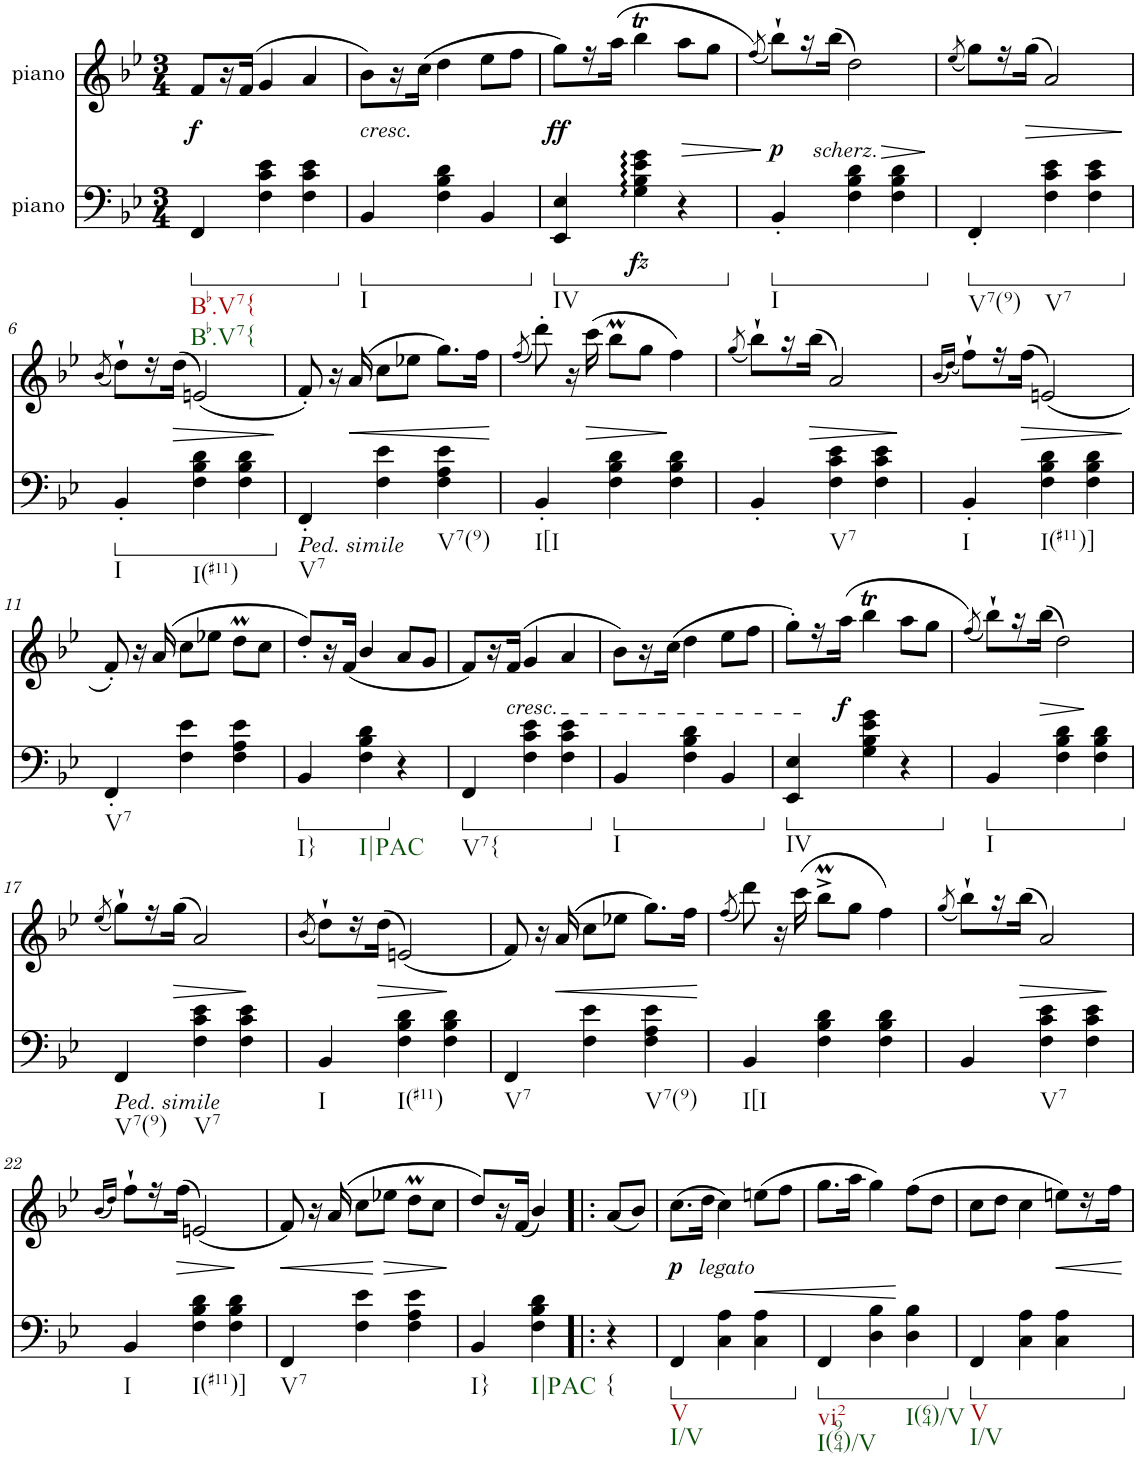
**kern	**dynam	**kern	**dynam
*part2	*part2	*part1	*part1
*staff2	*staff2	*staff1	*staff1
*I"piano	*	*I"piano	*
*I'Pno	*	*I'Pno	*
*clefF4	*	*clefG2	*
*k[b-e-]	*	*k[b-e-]	*
*B-:	*	*B-:	*
*M3/4	*	*M3/4	*
*ped	*	*	*
=1	=1	=1	=1
!LO:TX:b:t=Bb.V7{	!	!	!
!LO:TX:b:t=Bb.V7{	!	!	!
!	!	!	!LO:DY:b
4FF/	.	8f/L	f
.	.	16r	.
.	.	(16f/JJ	.
4F\ 4c\ 4e-\	.	4g/	.
4F\ 4c\ 4e-\	.	4a/	.
=2	=2	=2	=2
*Xped	*	*	*
*ped	*	*	*
!	!	!LO:TX:b:i:t=cresc.	!
!LO:TX:b:t=I	!	!	!
4BB-/	.	8b-\L)	.
.	.	16r	.
.	.	(16cc\JJ	.
4F\ 4B-\ 4d\	.	4dd\	.
4BB-/	.	8ee-\L	.
.	.	8ff\J	.
=3	=3	=3	=3
*Xped	*	*	*
*ped	*	*	*
!LO:TX:b:t=IV	!	!	!
!	!	!	!LO:DY:b
4EE-/ 4E-/	.	8gg\L)	ff
.	.	16r	.
.	.	(16aa\JJ	.
!	!LO:DY:b	!	!
4G\ 4B-\ 4e-\ 4g\	fz	4bb-T\	.
!	!	!	!LO:HP:b
4r	.	8aa\L	>
.	.	8gg\J	.
.	.	.	]
=4	=4	=4	=4
.	.	(8qff/)	.
*Xped	*	*	*
*ped	*	*	*
!LO:TX:b:t=I	!	!	!
!	!	!	!LO:DY:b
4BB-'/	.	8bb-`\L)	p
.	.	16r	.
!	!	!LO:TX:b:i:t=scherz.	!
!	!	!	!LO:HP:b
.	.	(16bb-\JJ	>
4F\ 4B-\ 4d\	.	2dd\)	.
4F\ 4B-\ 4d\	.	.	.
.	.	.	]
=5	=5	=5	=5
.	.	(8qee-/	.
*Xped	*	*	*
*ped	*	*	*
!LO:TX:b:t=V7(9)	!	!	!
4FF'/	.	8gg\L)	.
.	.	16r	.
!	!	!	!LO:HP:b
.	.	(16gg\JJ	>
!LO:TX:b:t=V7	!	!	!
4F\ 4c\ 4e-\	.	2a/)	.
4F\ 4c\ 4e-\	.	.	.
.	.	.	]
!!LO:LB:g=z
=6	=6	=6	=6
.	.	(8qb-/	.
*Xped	*	*	*
*ped	*	*	*
!LO:TX:b:t=I	!	!	!
4BB-'/	.	8dd`\L)	.
.	.	16r	.
!	!	!	!LO:HP:b
.	.	(16dd\JJ	>
!LO:TX:b:t=I(#11)	!	!	!
4F\ 4B-\ 4d\	.	(2en/)	.
4F\ 4B-\ 4d\	.	.	.
.	.	.	]
=7	=7	=7	=7
*Xped	*	*	*
!LO:TX:b:i:t=Ped. simile	!	!	!
!LO:TX:b:t=V7	!	!	!
4FF'/	.	8f'/)	.
.	.	16r	.
!	!	!	!LO:HP:b
.	.	(16a/	<
4F\ 4e-\	.	8cc\L	.
.	.	8ee-X\J	.
!LO:TX:b:t=V7(9)	!	!	!
4F\ 4A\ 4e-\	.	8.gg\L)	.
.	.	16ff\Jk	.
.	.	.	[
=8	=8	=8	=8
.	.	(8qff/	.
!LO:TX:b:t=I[I	!	!	!
4BB-'/	.	8ddd'\)	.
.	.	16r	.
!	!	!	!LO:HP:b
.	.	(16ccc\	>
4F\ 4B-\ 4d\	.	8bb-M\L	.
.	.	8gg\J	.
4F\ 4B-\ 4d\	.	4ff\)	]
=9	=9	=9	=9
.	.	(8qgg/	.
4BB-'/	.	8bb-`\L)	.
.	.	16r	.
!	!	!	!LO:HP:b
.	.	(16bb-\JJ	>
!LO:TX:b:t=V7	!	!	!
4F\ 4c\ 4e-\	.	2a/)	.
4F\ 4c\ 4e-\	.	.	.
.	.	.	]
=10	=10	=10	=10
.	.	(16qb-/LL	.
.	.	(16qdd/JJ)	.
!LO:TX:b:t=I	!	!	!
4BB-'/	.	8ff`\L)	.
.	.	16r	.
!	!	!	!LO:HP:b
.	.	(16ff\JJ	>
!LO:TX:b:t=I(#11)]	!	!	!
4F\ 4B-\ 4d\	.	(2en/)	.
4F\ 4B-\ 4d\	.	.	.
.	.	.	]
!!LO:LB:g=z
=11	=11	=11	=11
!LO:TX:b:t=V7	!	!	!
4FF'/	.	8f'/)	.
.	.	16r	.
.	.	(16a/	.
4F\ 4e-\	.	8cc\L	.
.	.	8ee-X\J	.
4F\ 4A\ 4e-\	.	8ddm\L	.
.	.	8cc\J	.
=12	=12	=12	=12
*ped	*	*	*
!LO:TX:b:t=I}	!	!	!
4BB-/	.	8dd'/L)	.
.	.	16r	.
.	.	(16f/JJ	.
!LO:TX:b:t=I|PAC	!	!	!
4F\ 4B-\ 4d\	.	4b-/	.
*Xped	*	*	*
4r	.	8a/L	.
.	.	8g/J	.
=13	=13	=13	=13
*ped	*	*	*
!LO:TX:b:t=V7{	!	!	!
4FF/	.	8f/L)	.
.	.	16r	.
!	!	!LO:TX:b:i:t=cresc.	!
.	.	(16f/JJ	.
4F\ 4c\ 4e-\	.	4g/	.
4F\ 4c\ 4e-\	.	4a/	.
=14	=14	=14	=14
*Xped	*	*	*
*ped	*	*	*
!LO:TX:b:t=I	!	!	!
4BB-/	.	8b-\L)	.
.	.	16r	.
.	.	(16cc\JJ	.
4F\ 4B-\ 4d\	.	4dd\	.
4BB-/	.	8ee-\L	.
.	.	8ff\J	.
=15	=15	=15	=15
*Xped	*	*	*
*ped	*	*	*
!LO:TX:b:t=IV	!	!	!
4EE-/ 4E-/	.	8gg'\L)	.
.	.	16r	.
!	!	!	!LO:DY:b
.	.	(16aa\JJ	f
4G\ 4B-\ 4e-\ 4g\	.	4bb-T\	.
4r	.	8aa\L	.
.	.	8gg\J	.
=16	=16	=16	=16
.	.	(8qff/)	.
*Xped	*	*	*
*ped	*	*	*
!LO:TX:b:t=I	!	!	!
4BB-/	.	8bb-`\L)	.
.	.	16r	.
!	!	!	!LO:HP:b
.	.	(16bb-\JJ	>
4F\ 4B-\ 4d\	.	2dd\)	.
4F\ 4B-\ 4d\	.	.	.
.	.	.	]
!!LO:LB:g=z
=17	=17	=17	=17
.	.	(8qee-/	.
*Xped	*	*	*
!LO:TX:b:i:t=Ped. simile	!	!	!
!LO:TX:b:t=V7(9)	!	!	!
4FF/	.	8gg`\L)	.
.	.	16r	.
!	!	!	!LO:HP:b
.	.	(16gg\JJ	>
!LO:TX:b:t=V7	!	!	!
4F\ 4c\ 4e-\	.	2a/)	.
4F\ 4c\ 4e-\	.	.	.
.	.	.	]
=18	=18	=18	=18
.	.	(8qb-/	.
!LO:TX:b:t=I	!	!	!
4BB-/	.	8dd`\L)	.
.	.	16r	.
!	!	!	!LO:HP:b
.	.	(16dd\JJ	>
!LO:TX:b:t=I(#11)	!	!	!
4F\ 4B-\ 4d\	.	(2en/)	.
4F\ 4B-\ 4d\	.	.	.
.	.	.	]
=19	=19	=19	=19
!LO:TX:b:t=V7	!	!	!
4FF/	.	8f/)	.
.	.	16r	.
!	!	!	!LO:HP:b
.	.	(16a/	<
4F\ 4e-\	.	8cc\L	.
.	.	8ee-X\J	.
!LO:TX:b:t=V7(9)	!	!	!
4F\ 4A\ 4e-\	.	8.gg\L)	.
.	.	16ff\Jk	.
.	.	.	[
=20	=20	=20	=20
.	.	(8qff/	.
!LO:TX:b:t=I[I	!	!	!
4BB-/	.	8ddd\)	.
.	.	16r	.
.	.	(16ccc\	.
4F\ 4B-\ 4d\	.	8bb-M^\L	.
.	.	8gg\J	.
4F\ 4B-\ 4d\	.	4ff\)	.
=21	=21	=21	=21
.	.	(8qgg/	.
4BB-/	.	8bb-`\L)	.
.	.	16r	.
!	!	!	!LO:HP:b
.	.	(16bb-\JJ	>
!LO:TX:b:t=V7	!	!	!
4F\ 4c\ 4e-\	.	2a/)	.
4F\ 4c\ 4e-\	.	.	.
.	.	.	]
!!LO:LB:g=z
=22	=22	=22	=22
.	.	(16qb-/LL	.
.	.	16qdd/JJ)	.
!LO:TX:b:t=I	!	!	!
4BB-/	.	8ff`\L	.
.	.	16r	.
!	!	!	!LO:HP:b
.	.	(16ff\JJ	>
!LO:TX:b:t=I(#11)]	!	!	!
4F\ 4B-\ 4d\	.	(2en/)	.
4F\ 4B-\ 4d\	.	.	.
.	.	.	]
=23	=23	=23	=23
!LO:TX:b:t=V7	!	!	!
!	!	!	!LO:HP:b
4FF/	.	8f/)	<
.	.	16r	.
.	.	(16a/	.
4F\ 4e-\	.	8cc\L	.
!	!	!	!LO:HP:n=1:b
.	.	8ee-X\J	[ >
4F\ 4A\ 4e-\	.	8ddm\L	.
.	.	8cc\J	.
.	.	.	]
=24	=24	=24	=24
!LO:TX:b:t=I}	!	!	!
4BB-/	.	8dd/L)	.
.	.	16r	.
.	.	(16f/JJ	.
!LO:TX:b:t=I|PAC	!	!	!
4F\ 4B-\ 4d\	.	4b-/)	.
=24X1!|:	=24X1!|:	=24X1!|:	=24X1!|:
!LO:TX:b:t={	!	!	!
4r	.	(8a/L	.
.	.	8b-/J)	.
=25	=25	=25	=25
*ped	*	*	*
!LO:TX:b:t=V	!	!	!
!LO:TX:b:t=I/V	!	!	!
!	!	!	!LO:DY:b
4FF/	.	(8.cc\L	p
!	!	!LO:TX:b:i:t=legato	!
.	.	16dd\Jk	.
4C\ 4A\	.	4cc\)	.
!	!	!	!LO:HP:b
4C\ 4A\	.	(8een\L	<
.	.	8ff\J	.
=26	=26	=26	=26
*Xped	*	*	*
*ped	*	*	*
!LO:TX:b:t=vi2	!	!	!
!LO:TX:b:t=I(964)/V	!	!	!
4FF/	.	8.gg\L	.
.	.	16aa\Jk	.
4D\ 4B-\	.	4gg\)	.
!LO:TX:b:t=I(64)/V	!	!	!
4D\ 4B-\	.	(8ff\L	[
.	.	8dd\J	.
=27	=27	=27	=27
*Xped	*	*	*
*ped	*	*	*
!LO:TX:b:t=V	!	!	!
!LO:TX:b:t=I/V	!	!	!
4FF/	.	8cc\L	.
.	.	8dd\J	.
4C\ 4A\	.	4cc\	.
!	!	!	!LO:HP:b
4C\ 4A\	.	8een\L)	<
.	.	16r	.
.	.	16ff\JJ	.
.	.	.	[
*Xped	*	*	*
=	=	=	=
*-	*-	*-	*-
